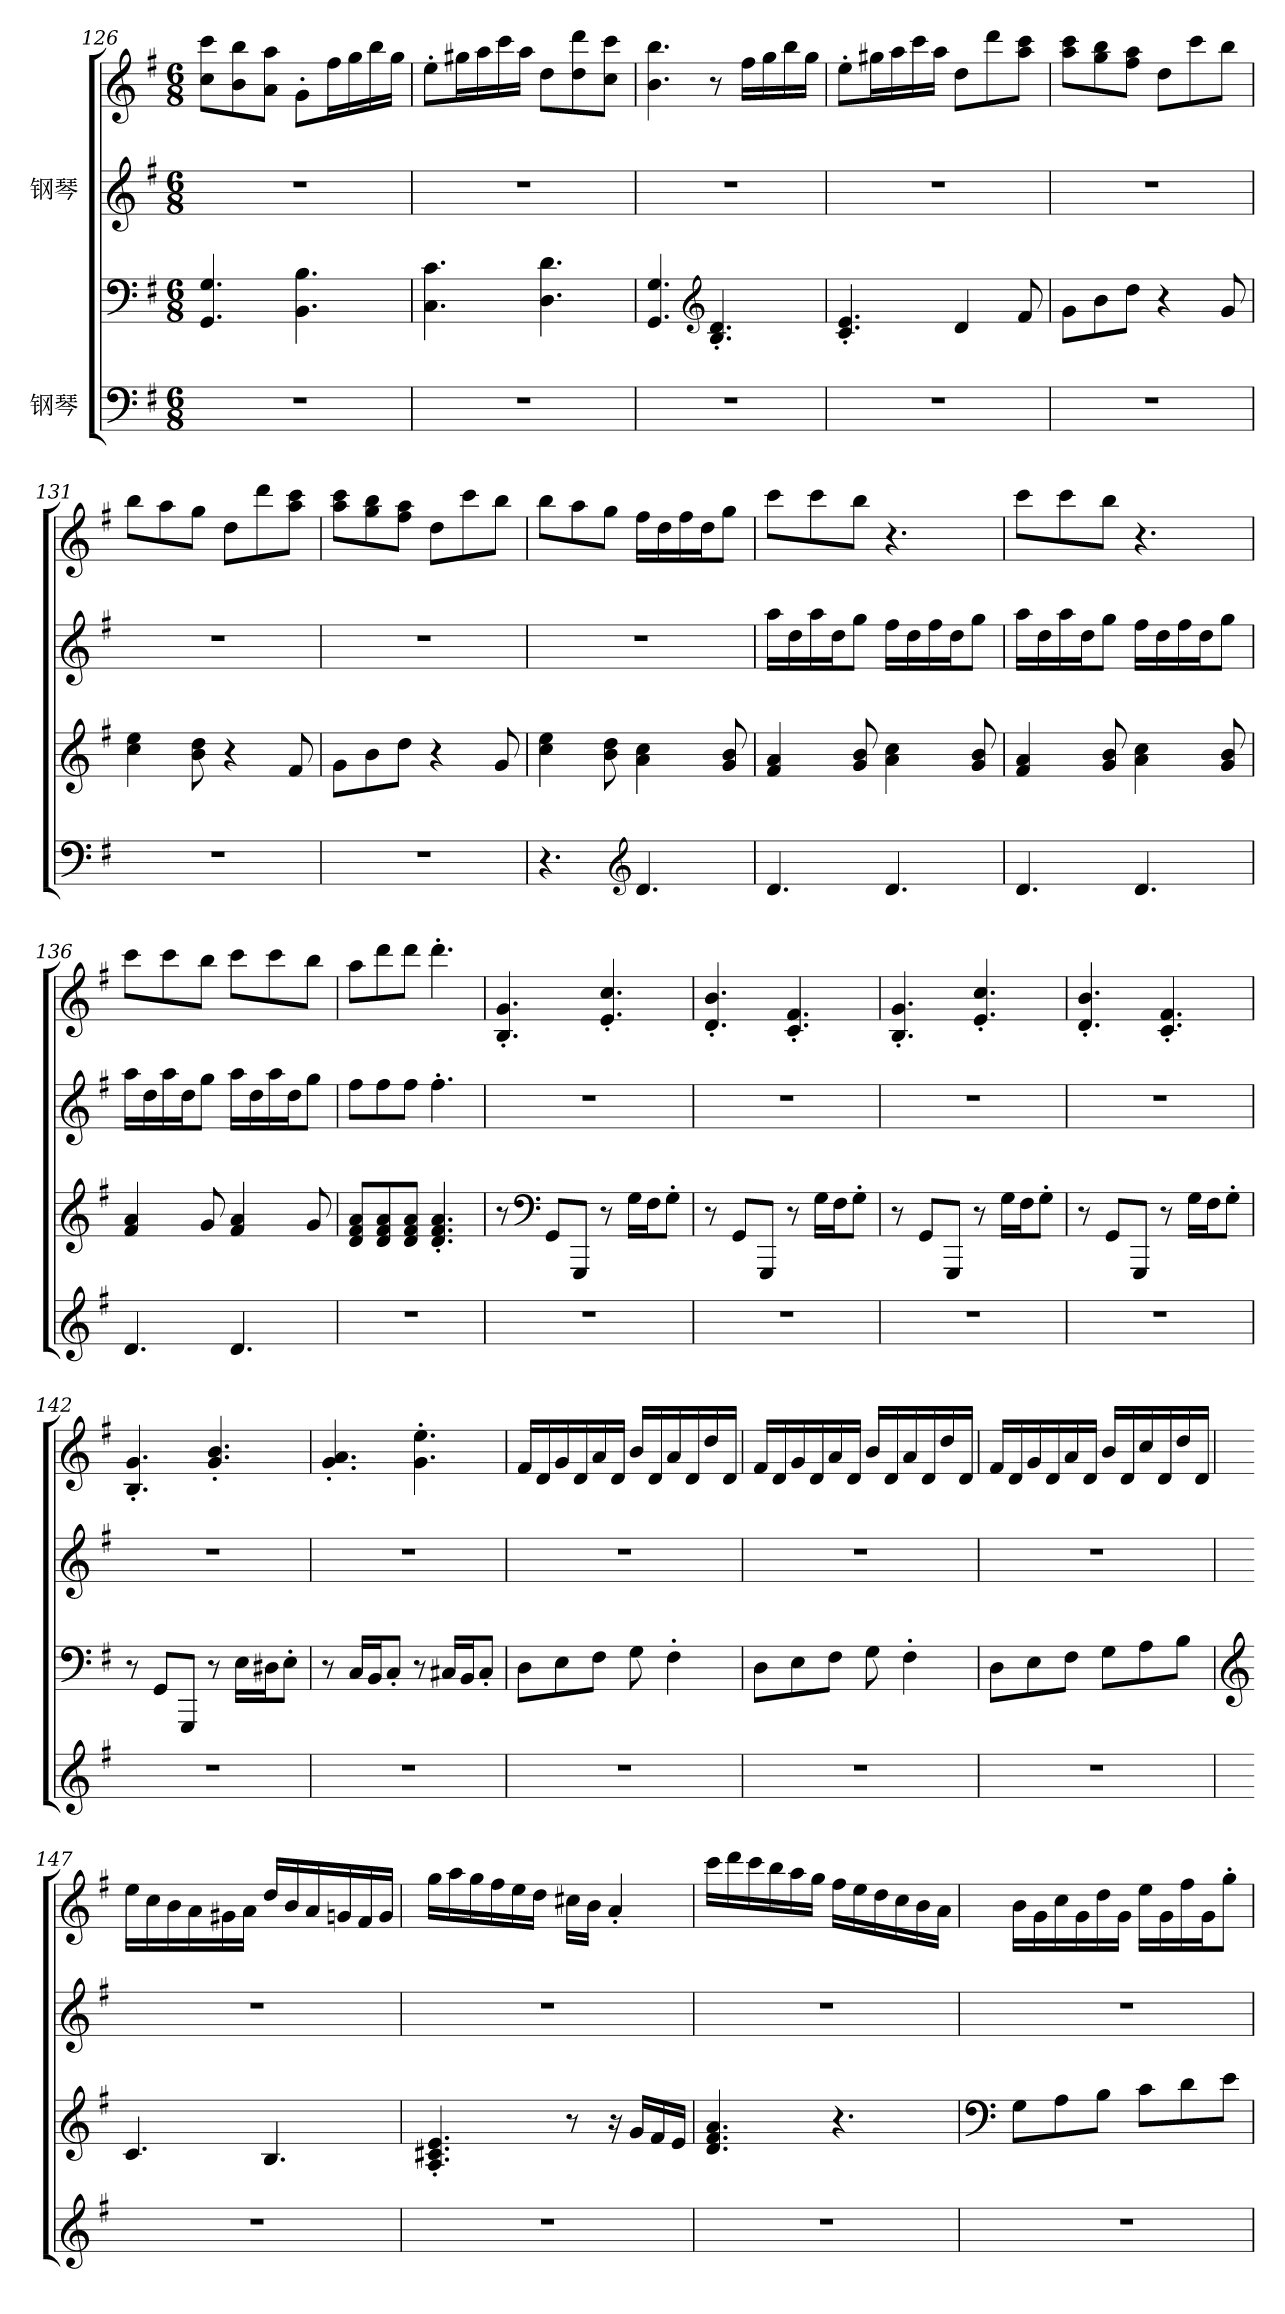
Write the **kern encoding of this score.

**kern	**kern	**kern	**kern
*part2	*part2	*part1	*part1
*staff4	*staff3	*staff2	*staff1
*I"钢琴	*	*I"钢琴	*
*clefF4	*clefF4	*clefG2	*clefG2
*k[f#]	*k[f#]	*k[f#]	*k[f#]
*M6/8	*M6/8	*M6/8	*M6/8
=126	=126	=126	=126
2.r	4.GG/ 4.G/	2.r	8cc\ 8ccc\L
.	.	.	8b\ 8bb\
.	.	.	8a\ 8aa\J
.	4.BB\ 4.B\	.	8g'\L
.	.	.	16ff#\L
.	.	.	16gg\
.	.	.	16bb\
.	.	.	16gg\JJ
=127	=127	=127	=127
2.r	4.C\ 4.c\	2.r	8ee'\L
.	.	.	16gg#X\L
.	.	.	16aa\
.	.	.	16ccc\
.	.	.	16aa\JJ
.	4.D\ 4.d\	.	8dd\L
.	.	.	8dd\ 8ddd\
.	.	.	8cc\ 8ccc\J
!!LO:PB:g=z
=128	=128	=128	=128
2.r	4.GG/ 4.G/	2.r	4.b\ 4.bb\
*	*clefG2	*	*
.	4.B/' 4.d/'	.	8r
.	.	.	16ff#\LL
.	.	.	16gg\
.	.	.	16bb\
.	.	.	16gg\JJ
=129	=129	=129	=129
2.r	4.c/' 4.e/'	2.r	8ee'\L
.	.	.	16gg#X\L
.	.	.	16aa\
.	.	.	16ccc\
.	.	.	16aa\JJ
.	4d/	.	8dd\L
.	.	.	8ddd\
.	8f#/	.	8aa\ 8ccc\J
=130	=130	=130	=130
2.r	8g\L	2.r	8aa\ 8ccc\L
.	8b\	.	8gg\ 8bb\
.	8dd\J	.	8ff#\ 8aa\J
.	4r	.	8dd\L
.	.	.	8ccc\
.	8g/	.	8bb\J
=131	=131	=131	=131
2.r	4cc\ 4ee\	2.r	8bb\L
.	.	.	8aa\
.	8b\ 8dd\	.	8gg\J
.	4r	.	8dd\L
.	.	.	8ddd\
.	8f#/	.	8aa\ 8ccc\J
!!LO:LB:g=z
=132	=132	=132	=132
2.r	8g\L	2.r	8aa\ 8ccc\L
.	8b\	.	8gg\ 8bb\
.	8dd\J	.	8ff#\ 8aa\J
.	4r	.	8dd\L
.	.	.	8ccc\
.	8g/	.	8bb\J
=133	=133	=133	=133
4.r	4cc\ 4ee\	2.r	8bb\L
.	.	.	8aa\
.	8b\ 8dd\	.	8gg\J
*clefG2	*	*	*
4.d/	4a\ 4cc\	.	16ff#\LL
.	.	.	16dd\
.	.	.	16ff#\
.	.	.	16dd\J
.	8g/ 8b/	.	8gg\J
=134	=134	=134	=134
4.d/	4f#/ 4a/	16aa\LL	8ccc\L
.	.	16dd\	.
.	.	16aa\	8ccc\
.	.	16dd\J	.
.	8g/ 8b/	8gg\J	8bb\J
4.d/	4a\ 4cc\	16ff#\LL	4.r
.	.	16dd\	.
.	.	16ff#\	.
.	.	16dd\J	.
.	8g/ 8b/	8gg\J	.
=135	=135	=135	=135
4.d/	4f#/ 4a/	16aa\LL	8ccc\L
.	.	16dd\	.
.	.	16aa\	8ccc\
.	.	16dd\J	.
.	8g/ 8b/	8gg\J	8bb\J
4.d/	4a\ 4cc\	16ff#\LL	4.r
.	.	16dd\	.
.	.	16ff#\	.
.	.	16dd\J	.
.	8g/ 8b/	8gg\J	.
!!LO:LB:g=z
=136	=136	=136	=136
4.d/	4f#/ 4a/	16aa\LL	8ccc\L
.	.	16dd\	.
.	.	16aa\	8ccc\
.	.	16dd\J	.
.	8g/	8gg\J	8bb\J
4.d/	4f#/ 4a/	16aa\LL	8ccc\L
.	.	16dd\	.
.	.	16aa\	8ccc\
.	.	16dd\J	.
.	8g/	8gg\J	8bb\J
=137	=137	=137	=137
2.r	8d/ 8f#/ 8a/L	8ff#\L	8aa\L
.	8d/ 8f#/ 8a/	8ff#\	8ddd\
.	8d/ 8f#/ 8a/J	8ff#\J	8ddd\J
.	4.d/' 4.f#/' 4.a/'	4.ff#'\	4.ddd'\
=138	=138	=138	=138
2.r	8r	2.r	4.B/' 4.g/'
*	*clefF4	*	*
.	8GG/L	.	.
.	8GGG/J	.	.
.	8r	.	4.e/' 4.cc/'
.	16G\LL	.	.
.	16F#\J	.	.
.	8G'\J	.	.
=139	=139	=139	=139
2.r	8r	2.r	4.d/' 4.b/'
.	8GG/L	.	.
.	8GGG/J	.	.
.	8r	.	4.c/' 4.f#/'
.	16G\LL	.	.
.	16F#\J	.	.
.	8G'\J	.	.
=140	=140	=140	=140
2.r	8r	2.r	4.B/' 4.g/'
.	8GG/L	.	.
.	8GGG/J	.	.
.	8r	.	4.e/' 4.cc/'
.	16G\LL	.	.
.	16F#\J	.	.
.	8G'\J	.	.
!!LO:PB:g=z
=141	=141	=141	=141
2.r	8r	2.r	4.d/' 4.b/'
.	8GG/L	.	.
.	8GGG/J	.	.
.	8r	.	4.c/' 4.f#/'
.	16G\LL	.	.
.	16F#\J	.	.
.	8G'\J	.	.
=142	=142	=142	=142
2.r	8r	2.r	4.B/' 4.g/'
.	8GG/L	.	.
.	8GGG/J	.	.
.	8r	.	4.g/' 4.b/'
.	16E\LL	.	.
.	16D#X\J	.	.
.	8E'\J	.	.
=143	=143	=143	=143
2.r	8r	2.r	4.g/' 4.a/'
.	16C/LL	.	.
.	16BB/J	.	.
.	8C'/J	.	.
.	8r	.	4.g\' 4.ee\'
.	16C#X/LL	.	.
.	16BB/J	.	.
.	8C#'/J	.	.
=144	=144	=144	=144
2.r	8D\L	2.r	16f#/LL
.	.	.	16d/
.	8E\	.	16g/
.	.	.	16d/
.	8F#\J	.	16a/
.	.	.	16d/JJ
.	8G\	.	16b/LL
.	.	.	16d/
.	4F#'\	.	16a/
.	.	.	16d/
.	.	.	16dd/
.	.	.	16d/JJ
!!LO:LB:g=z
=145	=145	=145	=145
2.r	8D\L	2.r	16f#/LL
.	.	.	16d/
.	8E\	.	16g/
.	.	.	16d/
.	8F#\J	.	16a/
.	.	.	16d/JJ
.	8G\	.	16b/LL
.	.	.	16d/
.	4F#'\	.	16a/
.	.	.	16d/
.	.	.	16dd/
.	.	.	16d/JJ
=146	=146	=146	=146
2.r	8D\L	2.r	16f#/LL
.	.	.	16d/
.	8E\	.	16g/
.	.	.	16d/
.	8F#\J	.	16a/
.	.	.	16d/JJ
.	8G\L	.	16b/LL
.	.	.	16d/
.	8A\	.	16cc/
.	.	.	16d/
.	8B\J	.	16dd/
.	.	.	16d/JJ
=147	=147	=147	=147
*	*clefG2	*	*
2.r	4.c/	2.r	16ee\LL
.	.	.	16cc\
.	.	.	16b\
.	.	.	16a\
.	.	.	16g#X\
.	.	.	16a\JJ
.	4.B/	.	16dd/LL
.	.	.	16b/
.	.	.	16a/
.	.	.	16gn/
.	.	.	16f#/
.	.	.	16g/JJ
!!LO:LB:g=z
=148	=148	=148	=148
2.r	4.A/' 4.c#X/' 4.e/'	2.r	16gg\LL
.	.	.	16aa\
.	.	.	16gg\
.	.	.	16ff#\
.	.	.	16ee\
.	.	.	16dd\JJ
.	8r	.	16cc#X\LL
.	.	.	16b\JJ
.	16r	.	4a'/
.	16g/LL	.	.
.	16f#/	.	.
.	16e/JJ	.	.
=149	=149	=149	=149
2.r	4.d/ 4.f#/ 4.a/	2.r	16ccc\LL
.	.	.	16ddd\
.	.	.	16ccc\
.	.	.	16bb\
.	.	.	16aa\
.	.	.	16gg\JJ
.	4.r	.	16ff#\LL
.	.	.	16ee\
.	.	.	16dd\
.	.	.	16cc\
.	.	.	16b\
.	.	.	16a\JJ
=150	=150	=150	=150
*	*clefF4	*	*
2.r	8G\L	2.r	16b\LL
.	.	.	16g\
.	8A\	.	16cc\
.	.	.	16g\
.	8B\J	.	16dd\
.	.	.	16g\JJ
.	8c\L	.	16ee\LL
.	.	.	16g\
.	8d\	.	16ff#\
.	.	.	16g\J
.	8e\J	.	8gg'\J
=	=	=	=
*-	*-	*-	*-
